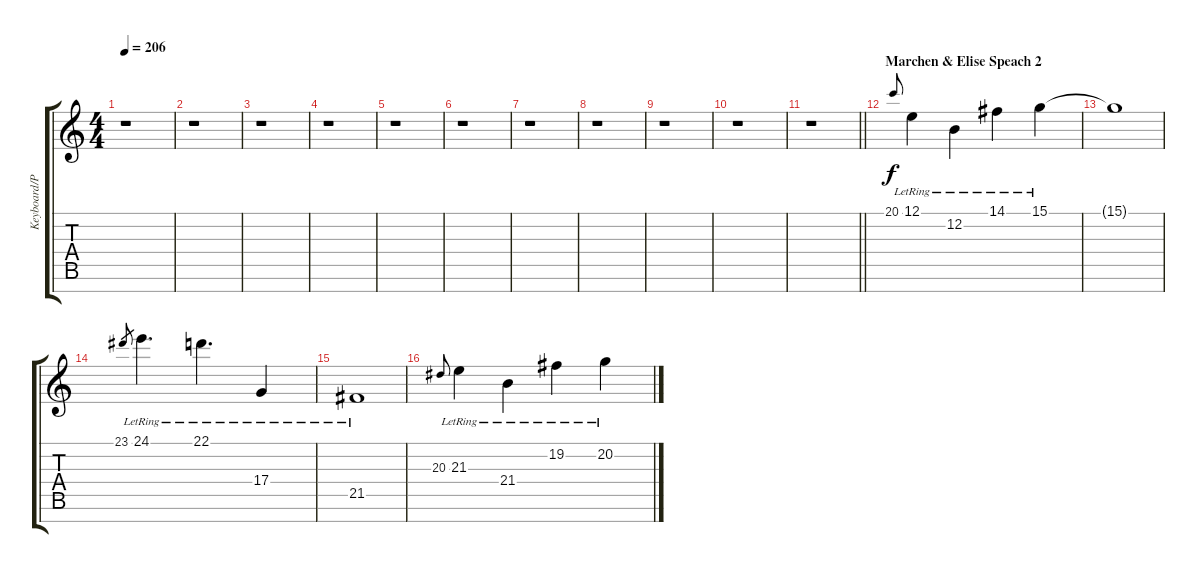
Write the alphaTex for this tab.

\track ("Keyboard/Piano" "Keyboard/P") {instrument acousticgrandpiano}
\staff {score tabs}
\tuning (E4 B3 G3 D3 A2 E2 B1) {hide}
\ts (4 4)
\tempo 206
\clef g2
\ks c
r.1{dy f} |
r.1 |
r.1 |
r.1 |
r.1 |
r.1 |
r.1 |
r.1 |
r.1 |
r.1 |
\barLineRight lightlight
r.1 |
\section ("" "Marchen & Elise Speach 2")
20.1.8{gr onbeat} 12.1{lr}.4{volume 10 balance 5 instrument acousticgrandpiano} 12.2{lr}.4 14.1{lr}.4 15.1{lr}.4 |
15.1{t}.1 |
23.1.8{gr} 24.1{lr}.4{d} 22.1{lr}.4{d} 17.4{lr}.4 |
21.5{lr}.1 |
20.3.8{gr onbeat} 21.3{lr}.4 21.4{lr}.4 19.2{lr}.4 20.2{lr}.4
